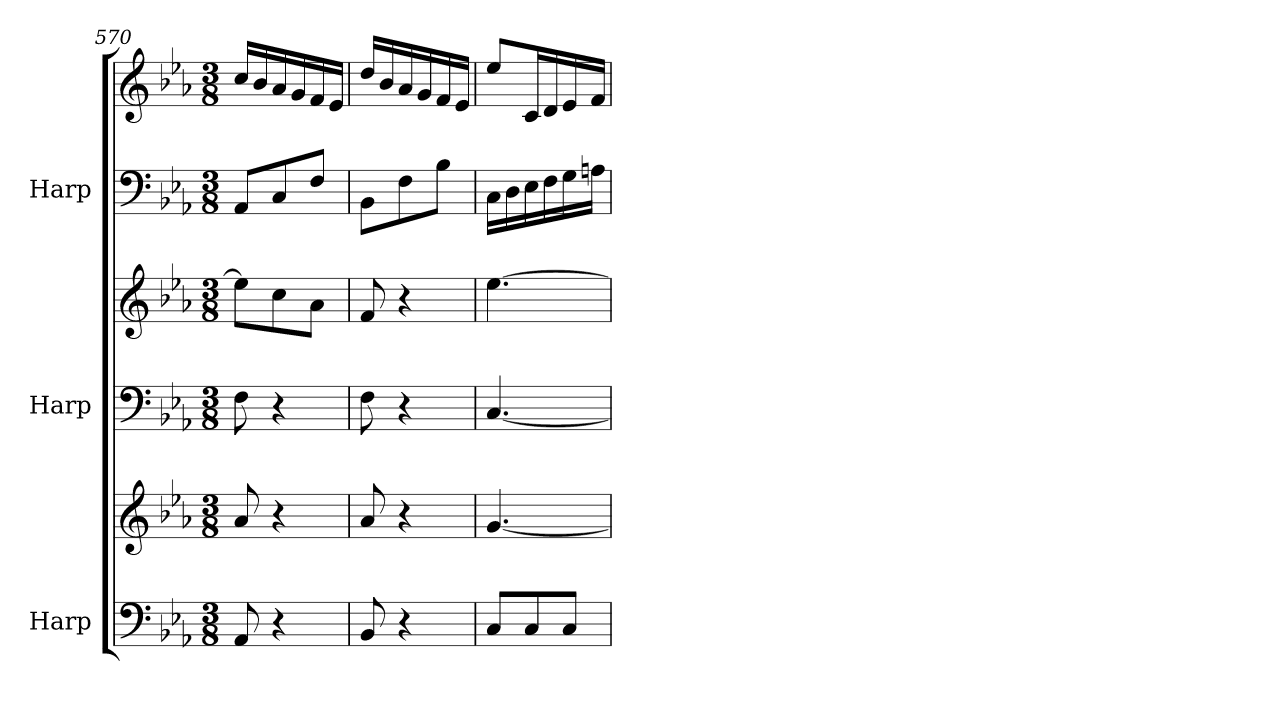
**kern	**kern	**kern	**kern	**kern	**kern
*part3	*part3	*part2	*part2	*part1	*part1
*staff6	*staff5	*staff4	*staff3	*staff2	*staff1
*I"Harp	*	*I"Harp	*	*I"Harp	*
*I'Hp	*	*I'Hp	*	*I'Hp	*
*clefF4	*clefG2	*clefF4	*clefG2	*clefF4	*clefG2
*k[b-e-a-]	*k[b-e-a-]	*k[b-e-a-]	*k[b-e-a-]	*k[b-e-a-]	*k[b-e-a-]
*M3/8	*M3/8	*M3/8	*M3/8	*M3/8	*M3/8
=570	=570	=570	=570	=570	=570
8AA-/	8a-/	8F\	8ee-\L]	8AA-/L	16cc/LL
.	.	.	.	.	16b-/
4r	4r	4r	8cc\	8C/	16a-/
.	.	.	.	.	16g/
.	.	.	8a-\J	8F/J	16f/
.	.	.	.	.	16e-/JJ
=571	=571	=571	=571	=571	=571
8BB-/	8a-/	8F\	8f/	8BB-\L	16dd/LL
.	.	.	.	.	16b-/
4r	4r	4r	4r	8F\	16a-/
.	.	.	.	.	16g/
.	.	.	.	8B-\J	16f/
.	.	.	.	.	16e-/JJ
=572	=572	=572	=572	=572	=572
8C/L	[4.g/	[4.C/	[4.ee-\	16C\LL	8ee-/L
.	.	.	.	16D\	.
8C/	.	.	.	16E-\	16c/L
.	.	.	.	16F\	16d/
8C/J	.	.	.	16G\	16e-/
.	.	.	.	16An\JJ	16f/JJ
=	=	=	=	=	=
*-	*-	*-	*-	*-	*-
